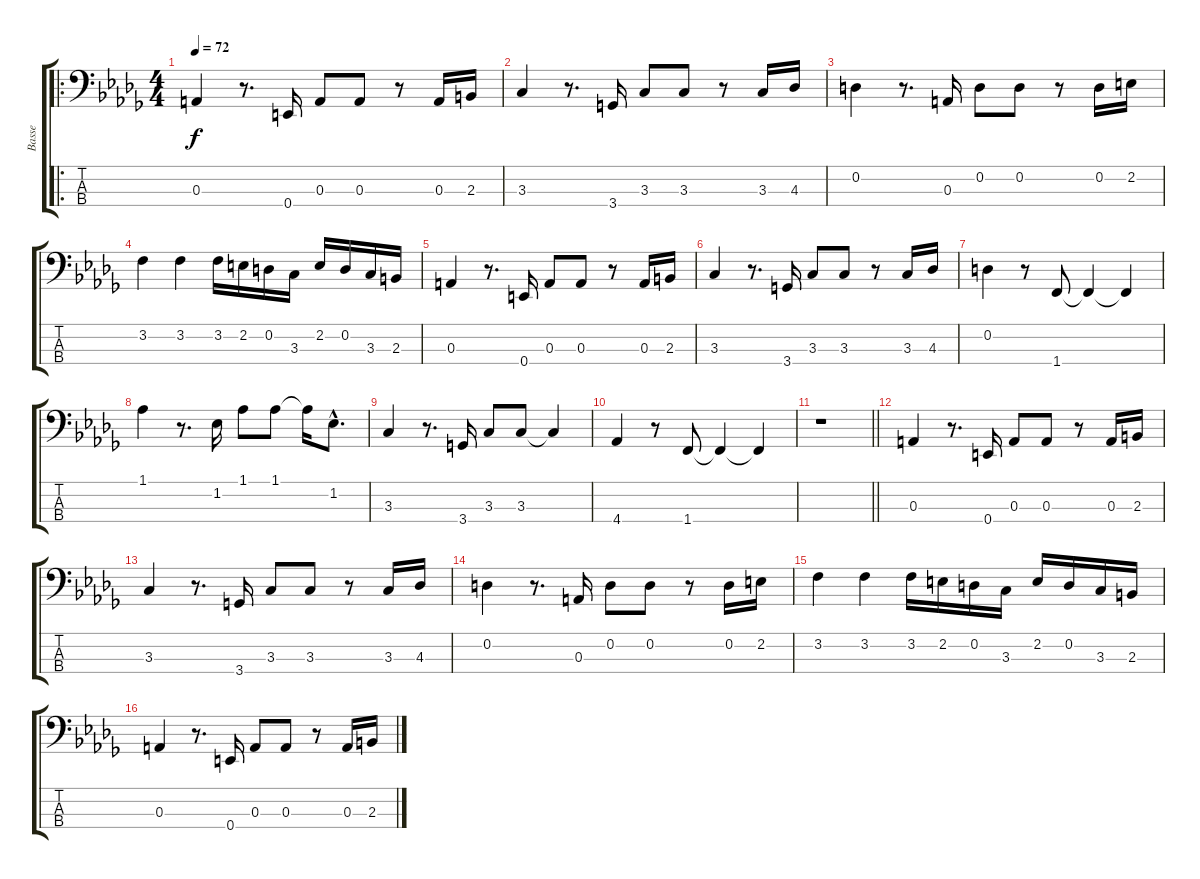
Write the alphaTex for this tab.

\track ("Basse" "Basse") {instrument electricbassfinger}
\staff {score tabs}
\tuning (G2 D2 A1 E1) {hide}
\ro
\ts (4 4)
\tempo 72
\clef f4
\ks db
0.3.4{dy f instrument electricbassfinger} r.8{d} 0.4.16 0.3.8 0.3.8 r.8 0.3.16 2.3.16 |
3.3.4 r.8{d} 3.4.16 3.3.8 3.3.8 r.8 3.3.16 4.3.16 |
0.2.4 r.8{d} 0.3.16 0.2.8 0.2.8 r.8 0.2.16 2.2.16 |
3.2.4 3.2.4 3.2.16 2.2.16 0.2.16 3.3.16 2.2.16 0.2.16 3.3.16 2.3.16 |
0.3.4 r.8{d} 0.4.16 0.3.8 0.3.8 r.8 0.3.16 2.3.16 |
3.3.4 r.8{d} 3.4.16 3.3.8 3.3.8 r.8 3.3.16 4.3.16 |
0.2.4 r.8 1.4.8 1.4{t}.4 1.4{t}.4 |
1.1.4 r.8{d} 1.2.16 1.1.8 1.1.8 1.1{t}.16 1.2{hac}.8{d} |
3.3.4 r.8{d} 3.4.16 3.3.8 3.3.8 3.3{t}.4 |
4.4.4 r.8 1.4.8 1.4{t}.4 1.4{t}.4 |
\barLineRight lightlight
r.1 |
0.3.4 r.8{d} 0.4.16 0.3.8 0.3.8 r.8 0.3.16 2.3.16 |
3.3.4 r.8{d} 3.4.16 3.3.8 3.3.8 r.8 3.3.16 4.3.16 |
0.2.4 r.8{d} 0.3.16 0.2.8 0.2.8 r.8 0.2.16 2.2.16 |
3.2.4 3.2.4 3.2.16 2.2.16 0.2.16 3.3.16 2.2.16 0.2.16 3.3.16 2.3.16 |
0.3.4 r.8{d} 0.4.16 0.3.8 0.3.8 r.8 0.3.16 2.3.16
